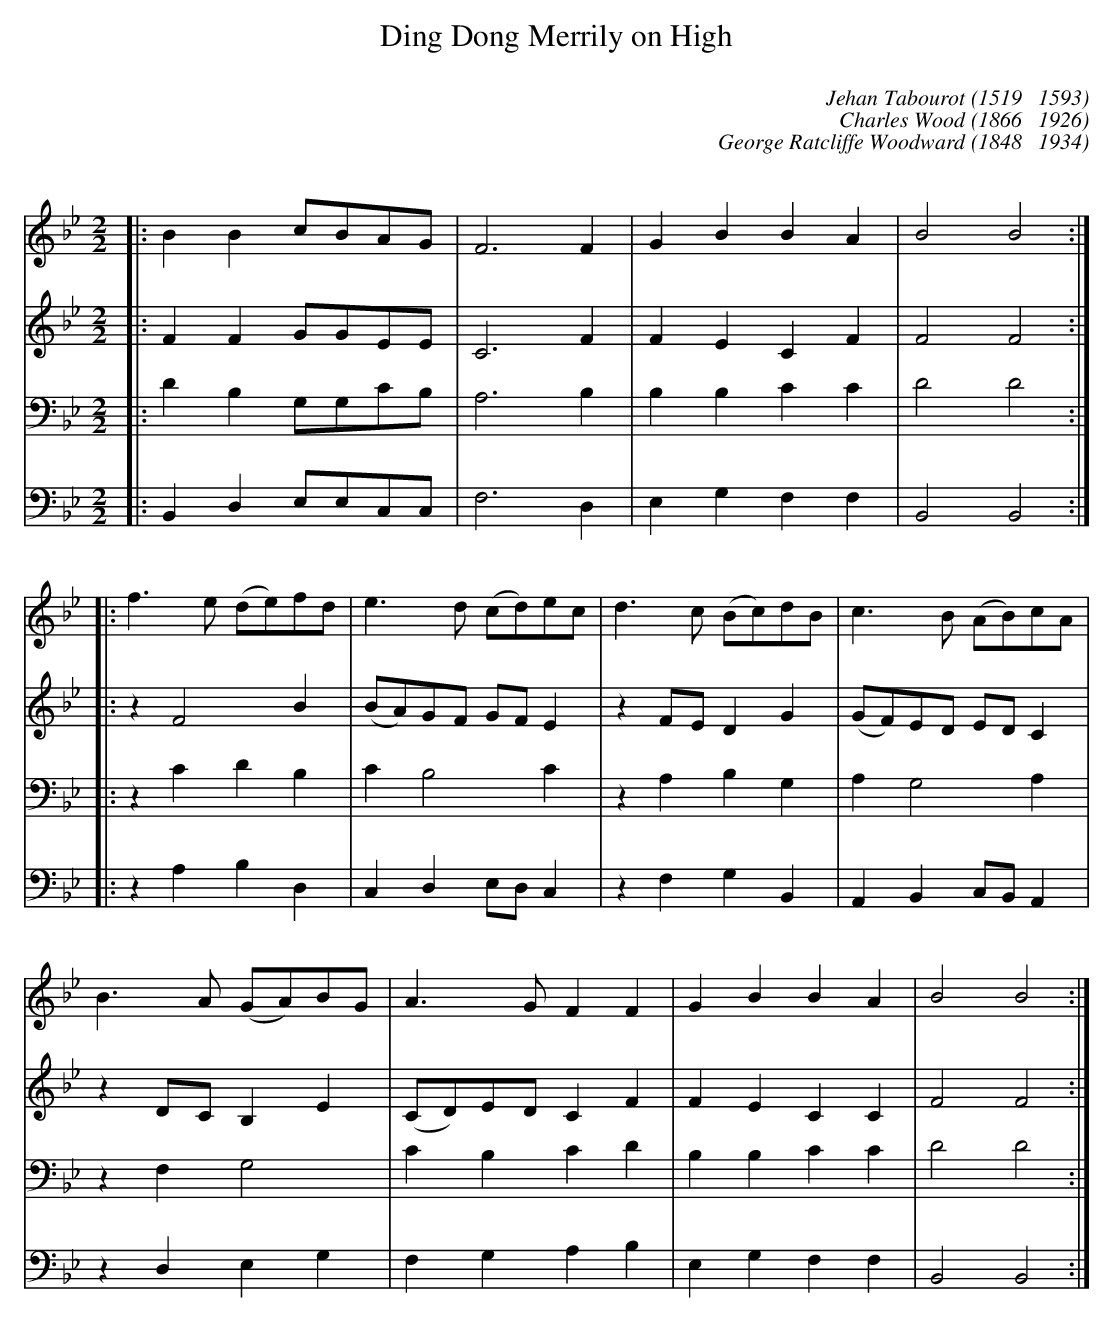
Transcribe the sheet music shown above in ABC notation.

X:1
C:
T:Ding Dong Merrily on High
C:Jehan Tabourot (1519   1593)
C:Charles Wood (1866   1926)
C:George Ratcliffe Woodward (1848   1934)
C:
M:2/2
L:1/8
K:Bbmaj
V:1
|: B2B2 cBAG | F6F2 | G2B2 B2A2 | B4 B4 :|
|: f2>e2 (de)fd | e2>d2 (cd)ec | d2>c2 (Bc)dB | c2>B2 (AB)cA |
B2>A2 (GA)BG | A2>G2 F2F2 | G2B2 B2A2 | B4 B4 :|
V:2
|: F2F2 GGEE | C6F2 | F2E2 C2F2 | F4F4 :|
|: z2F4B2 | (BA)GF GFE2 | z2FE D2G2 | (GF)ED EDC2 |
z2DC B,2E2 | (CD)ED C2F2 | F2E2 C2C2 | F4 F4 :|
V:3
K: sopran
|: D2B,2 G,G,CB, | A,6B,2  | B,2B,2 C2C2 | D4D4 :|
|: z2C2 D2B,2 | C2B,4C2 | z2A,2 B,2G,2 | A,2G,4A,2 |
z2F,2 G,4 | C2B,2 C2D2 | B,2B,2 C2C2 | D4 D4 :|
V:4
|: B,,2D,2 E,E,C,C, | F,6D,2 | E,2G,2 F,2F,2 | B,,4B,,4 :|
|: z2A,2 B,2D,2 | C,2D,2 E,D,C,2 | z2F,2 G,2B,,2 | A,,2B,,2 C,B,,A,,2 |
z2D,2 E,2G,2 | F,2G,2 A,2B,2 | E,2G,2 F,2F,2 | B,,4 B,,4 :|
